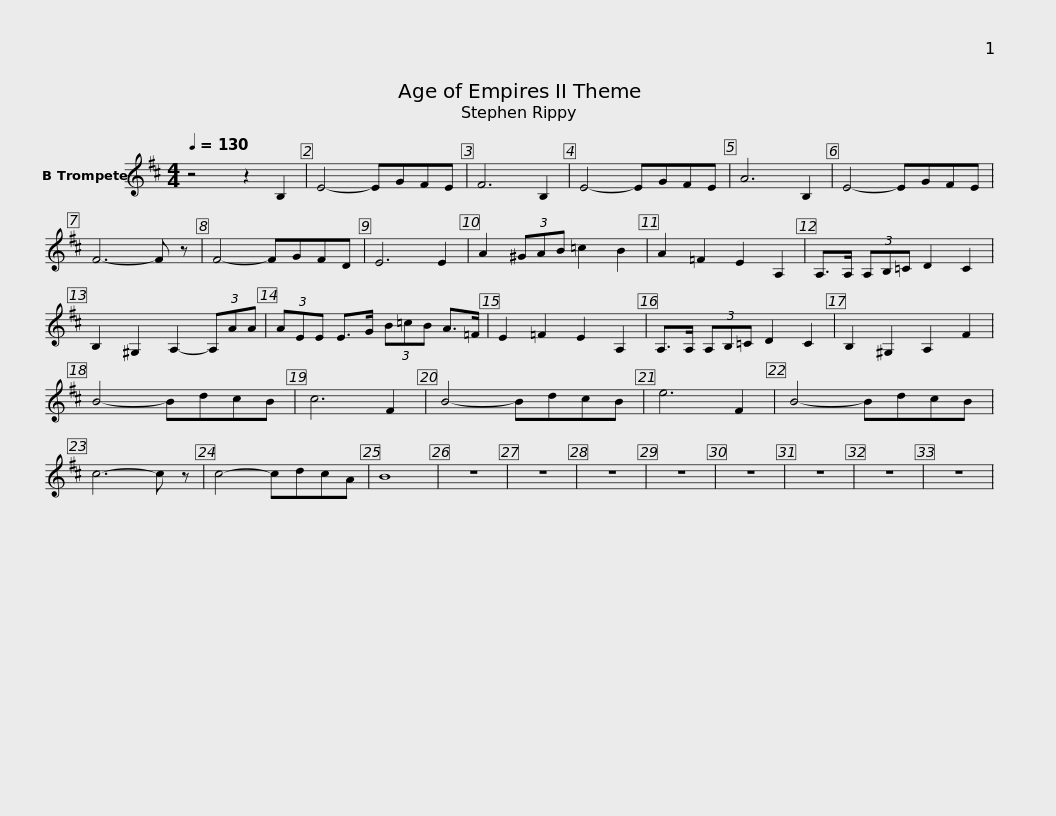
X:1
L:1/8
Q:1/4=130
M:4/4
I:linebreak $
K:none
V:1 treble transpose=-2
V:1
[K:D] z4 z2 B,2 | E4- EGFE | F6 B,2 | E4- EGFE | A6 B,2 | %5
 E4- EGFE | F6- F z | F4- FGFD | E6 E2 | A2 (3^GAB =c2 B2 | %10
 A2 =F2 E2 A,2 |$ A,>A, (3A,B,=C D2 C2 | B,2 ^G,2 A,2- (3A,AA | (3AEE E>G (3B=cB A>=F | E2 =F2 E2 A,2 | %15
 A,>A, (3A,B,=C D2 C2 | B,2 ^G,2 A,2 F2 | B4- BdcB | c6 F2 | B4- BdcB |$ %20
 e6 F2 | B4- BdcB | c6- c z | c4- cdcA | B8 | %25
 z8 | z8 | z8 | z8 | z8 | %30
 z8 | z8 | z8 | %33
